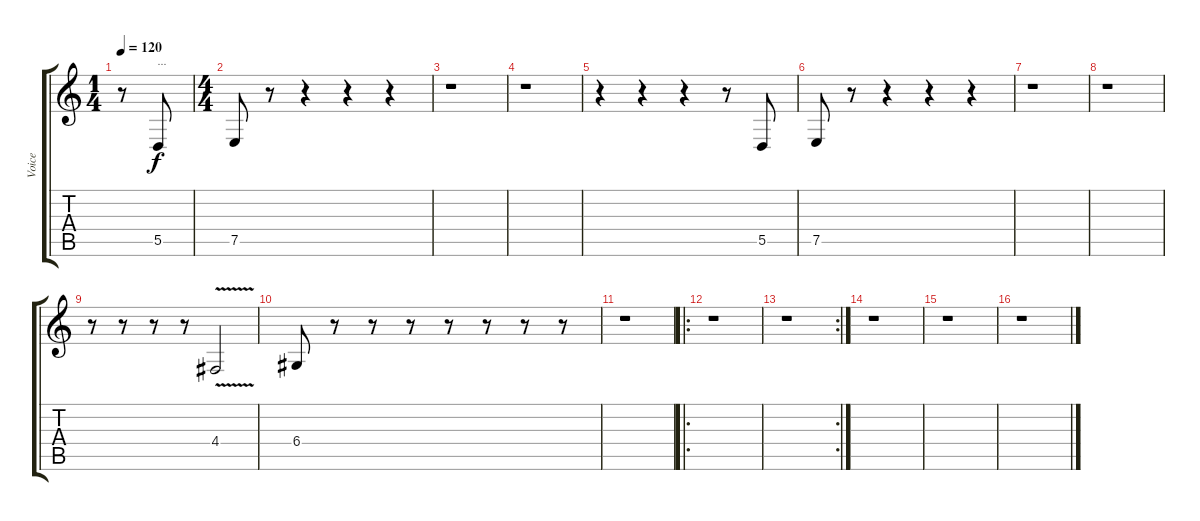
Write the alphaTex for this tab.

\track ("Voice" "Voice") {instrument choiraahs}
\staff {score tabs}
\tuning (E4 B3 G3 D3 A2 E2) {hide}
\ts (1 4)
\tempo 120
\clef g2
\ks c
r.8{dy f instrument choiraahs} 5.5.8{txt "..."} |
\ts (4 4)
7.5.8 r.8 r.4 r.4 r.4 |
r.1 |
r.1 |
r.4 r.4 r.4 r.8 5.5.8 |
7.5.8 r.8 r.4 r.4 r.4 |
r.1 |
r.1 |
r.8 r.8 r.8 r.8 4.4{v}.2 |
6.4.8 r.8 r.8 r.8 r.8 r.8 r.8 r.8 |
r.1 |
\ro
r.1 |
\rc 2
r.1 |
r.1 |
r.1 |
r.1
